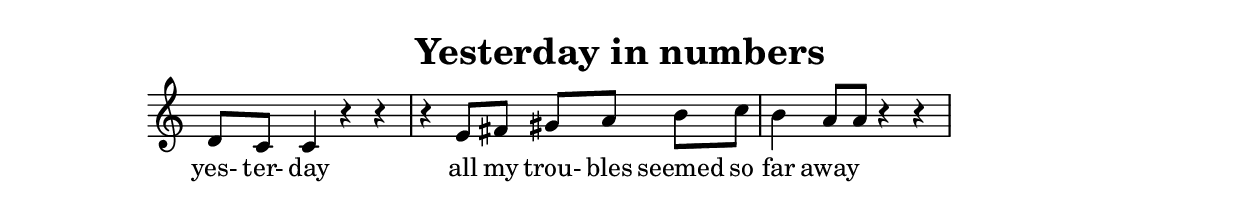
#(ly:set-option 'midi-extension "mid")
\version "2.12.3"
\include "english.ly"
\header{ 

title = "Yesterday in numbers"}
%{
Title: Yesterday in numbers

                         .
| 21 1 - - | -- 34# 5#6 71 | 7 66 -- -- |  
yes-ter-day all my trou-bles seemed so far away 
%}
melody = {
\once \override Staff.TimeSignature #'stencil = ##f
\clef treble
\key c 
\major
\cadenzaOn
  d'8[ c'8] c'4 r4 r4 \bar "|"  r4 e'8[ fs'8] gs'8[ a'8] b'8[ c''8] \bar "|"  b'4 a'8[ a'8] r4 r4 \bar "|" \break 
 }
text = \lyricmode {
yes- ter- day all my trou- bles seemed so far away  
}
\score{

<<
\new Voice = "one" {
\melody
}
\new Lyrics \lyricsto "one" \text
>>
\layout {
\context {
\Score
}
}
\midi {
\context {
\Score
tempoWholesPerMinute = #(ly:make-moment 200 4)
}
}
}